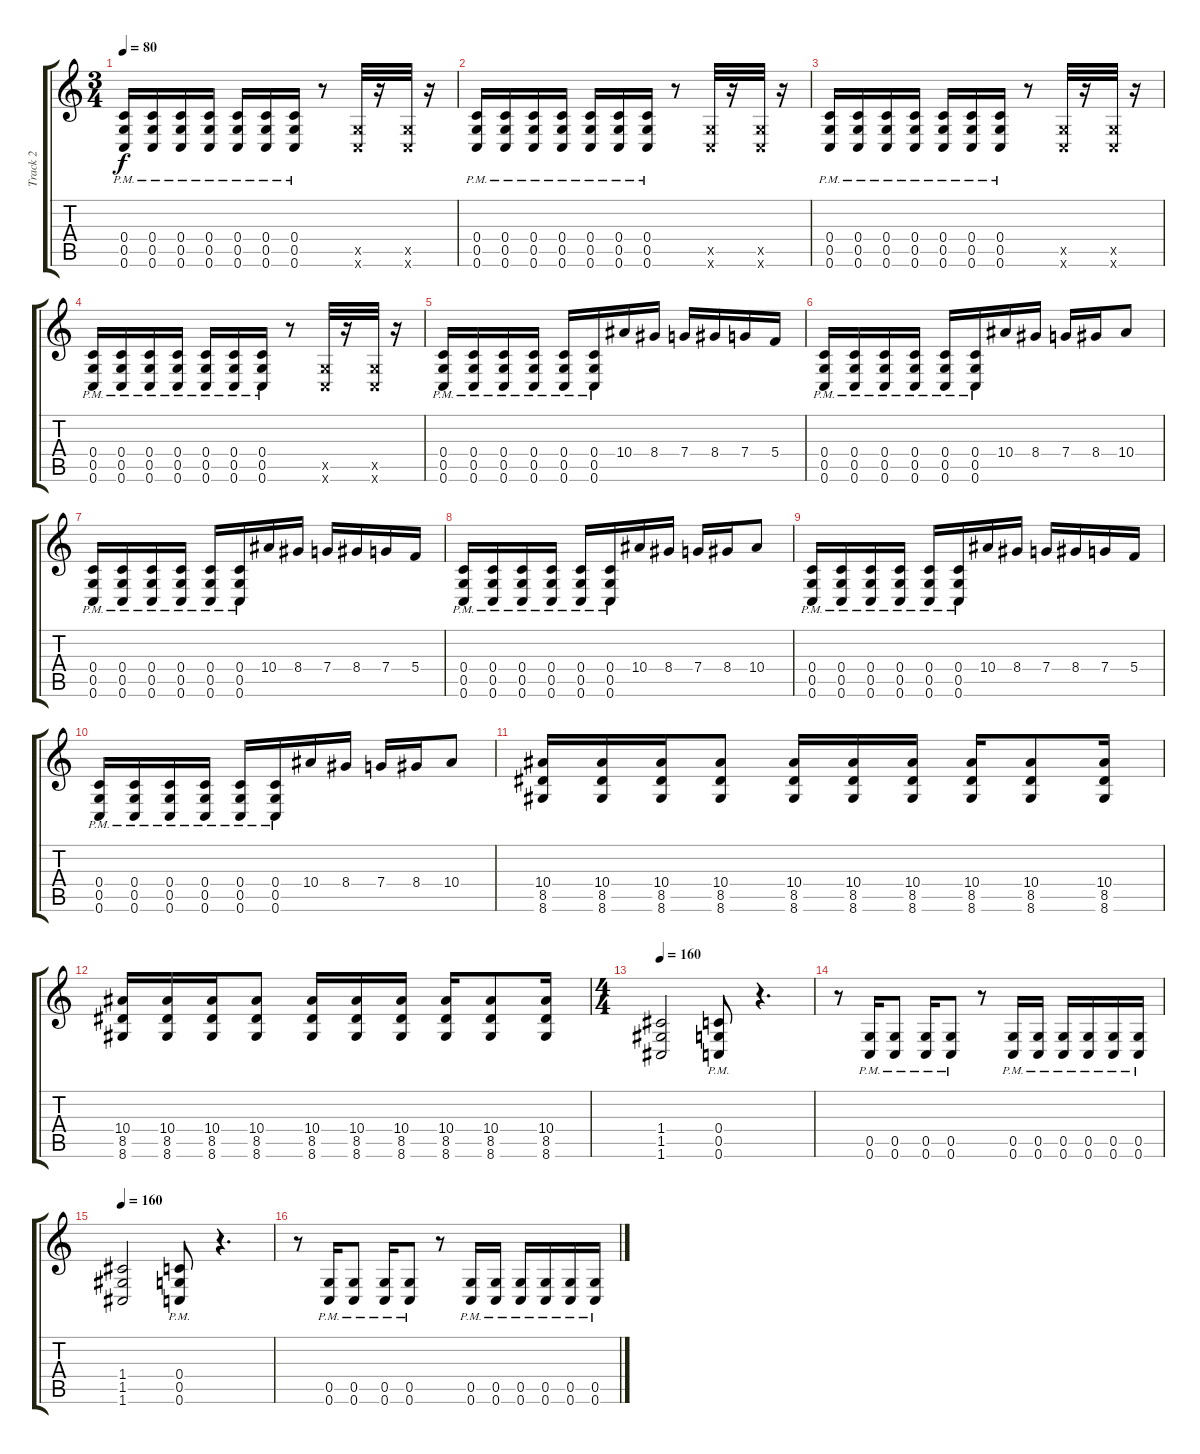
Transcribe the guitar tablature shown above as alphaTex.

\track ("Track 2" "Track 2") {instrument distortionguitar}
\staff {score tabs}
\tuning (D4 A3 F3 C3 G2 C2) {hide}
\ts (3 4)
\tempo 80
\clef g2
\ks c
(0.4{pm} 0.5{pm} 0.6{pm}).16{dy f} (0.4{pm} 0.5{pm} 0.6{pm}).16 (0.4{pm} 0.5{pm} 0.6{pm}).16 (0.4{pm} 0.5{pm} 0.6{pm}).16 (0.4{pm} 0.5{pm} 0.6{pm}).16 (0.4{pm} 0.5{pm} 0.6{pm}).16 (0.4{pm} 0.5{pm} 0.6{pm}).16 r.8 (0.5{x} 0.6{x}).32 r.16 (0.5{x} 0.6{x}).32 r.16 |
(0.4{pm} 0.5{pm} 0.6{pm}).16 (0.4{pm} 0.5{pm} 0.6{pm}).16 (0.4{pm} 0.5{pm} 0.6{pm}).16 (0.4{pm} 0.5{pm} 0.6{pm}).16 (0.4{pm} 0.5{pm} 0.6{pm}).16 (0.4{pm} 0.5{pm} 0.6{pm}).16 (0.4{pm} 0.5{pm} 0.6{pm}).16 r.8 (0.5{x} 0.6{x}).32 r.16 (0.5{x} 0.6{x}).32 r.16 |
(0.4{pm} 0.5{pm} 0.6{pm}).16 (0.4{pm} 0.5{pm} 0.6{pm}).16 (0.4{pm} 0.5{pm} 0.6{pm}).16 (0.4{pm} 0.5{pm} 0.6{pm}).16 (0.4{pm} 0.5{pm} 0.6{pm}).16 (0.4{pm} 0.5{pm} 0.6{pm}).16 (0.4{pm} 0.5{pm} 0.6{pm}).16 r.8 (0.5{x} 0.6{x}).32 r.16 (0.5{x} 0.6{x}).32 r.16 |
(0.4{pm} 0.5{pm} 0.6{pm}).16 (0.4{pm} 0.5{pm} 0.6{pm}).16 (0.4{pm} 0.5{pm} 0.6{pm}).16 (0.4{pm} 0.5{pm} 0.6{pm}).16 (0.4{pm} 0.5{pm} 0.6{pm}).16 (0.4{pm} 0.5{pm} 0.6{pm}).16 (0.4{pm} 0.5{pm} 0.6{pm}).16 r.8 (0.5{x} 0.6{x}).32 r.16 (0.5{x} 0.6{x}).32 r.16 |
(0.4{pm} 0.5{pm} 0.6{pm}).16 (0.4{pm} 0.5{pm} 0.6{pm}).16 (0.4{pm} 0.5{pm} 0.6{pm}).16 (0.4{pm} 0.5{pm} 0.6{pm}).16 (0.4{pm} 0.5{pm} 0.6{pm}).16 (0.4{pm} 0.5{pm} 0.6{pm}).16 10.4.16 8.4.16 7.4.16 8.4.16 7.4.16 5.4.16 |
(0.4{pm} 0.5{pm} 0.6{pm}).16 (0.4{pm} 0.5{pm} 0.6{pm}).16 (0.4{pm} 0.5{pm} 0.6{pm}).16 (0.4{pm} 0.5{pm} 0.6{pm}).16 (0.4{pm} 0.5{pm} 0.6{pm}).16 (0.4{pm} 0.5{pm} 0.6{pm}).16 10.4.16 8.4.16 7.4.16 8.4.16 10.4.8 |
(0.4{pm} 0.5{pm} 0.6{pm}).16 (0.4{pm} 0.5{pm} 0.6{pm}).16 (0.4{pm} 0.5{pm} 0.6{pm}).16 (0.4{pm} 0.5{pm} 0.6{pm}).16 (0.4{pm} 0.5{pm} 0.6{pm}).16 (0.4{pm} 0.5{pm} 0.6{pm}).16 10.4.16 8.4.16 7.4.16 8.4.16 7.4.16 5.4.16 |
(0.4{pm} 0.5{pm} 0.6{pm}).16 (0.4{pm} 0.5{pm} 0.6{pm}).16 (0.4{pm} 0.5{pm} 0.6{pm}).16 (0.4{pm} 0.5{pm} 0.6{pm}).16 (0.4{pm} 0.5{pm} 0.6{pm}).16 (0.4{pm} 0.5{pm} 0.6{pm}).16 10.4.16 8.4.16 7.4.16 8.4.16 10.4.8 |
(0.4{pm} 0.5{pm} 0.6{pm}).16 (0.4{pm} 0.5{pm} 0.6{pm}).16 (0.4{pm} 0.5{pm} 0.6{pm}).16 (0.4{pm} 0.5{pm} 0.6{pm}).16 (0.4{pm} 0.5{pm} 0.6{pm}).16 (0.4{pm} 0.5{pm} 0.6{pm}).16 10.4.16 8.4.16 7.4.16 8.4.16 7.4.16 5.4.16 |
(0.4{pm} 0.5{pm} 0.6{pm}).16 (0.4{pm} 0.5{pm} 0.6{pm}).16 (0.4{pm} 0.5{pm} 0.6{pm}).16 (0.4{pm} 0.5{pm} 0.6{pm}).16 (0.4{pm} 0.5{pm} 0.6{pm}).16 (0.4{pm} 0.5{pm} 0.6{pm}).16 10.4.16 8.4.16 7.4.16 8.4.16 10.4.8 |
(10.4 8.5 8.6).16 (10.4 8.5 8.6).16 (10.4 8.5 8.6).16 (10.4 8.5 8.6).8 (10.4 8.5 8.6).16 (10.4 8.5 8.6).16 (10.4 8.5 8.6).16 (10.4 8.5 8.6).16 (10.4 8.5 8.6).8 (10.4 8.5 8.6).16 |
(10.4 8.5 8.6).16 (10.4 8.5 8.6).16 (10.4 8.5 8.6).16 (10.4 8.5 8.6).8 (10.4 8.5 8.6).16 (10.4 8.5 8.6).16 (10.4 8.5 8.6).16 (10.4 8.5 8.6).16 (10.4 8.5 8.6).8 (10.4 8.5 8.6).16 |
\ts (4 4)
\tempo 160
(1.4 1.5 1.6).2 (0.4{pm} 0.5{pm} 0.6{pm}).8 r.4{d} |
r.8 (0.5{pm} 0.6{pm}).16 (0.5{pm} 0.6{pm}).8 (0.5{pm} 0.6{pm}).16 (0.5{pm} 0.6{pm}).8 r.8 (0.5{pm} 0.6{pm}).16 (0.5{pm} 0.6{pm}).16 (0.5{pm} 0.6{pm}).16 (0.5{pm} 0.6{pm}).16 (0.5{pm} 0.6{pm}).16 (0.5{pm} 0.6{pm}).16 |
\tempo 160
(1.4 1.5 1.6).2 (0.4{pm} 0.5{pm} 0.6{pm}).8 r.4{d} |
r.8 (0.5{pm} 0.6{pm}).16 (0.5{pm} 0.6{pm}).8 (0.5{pm} 0.6{pm}).16 (0.5{pm} 0.6{pm}).8 r.8 (0.5{pm} 0.6{pm}).16 (0.5{pm} 0.6{pm}).16 (0.5{pm} 0.6{pm}).16 (0.5{pm} 0.6{pm}).16 (0.5{pm} 0.6{pm}).16 (0.5{pm} 0.6{pm}).16
